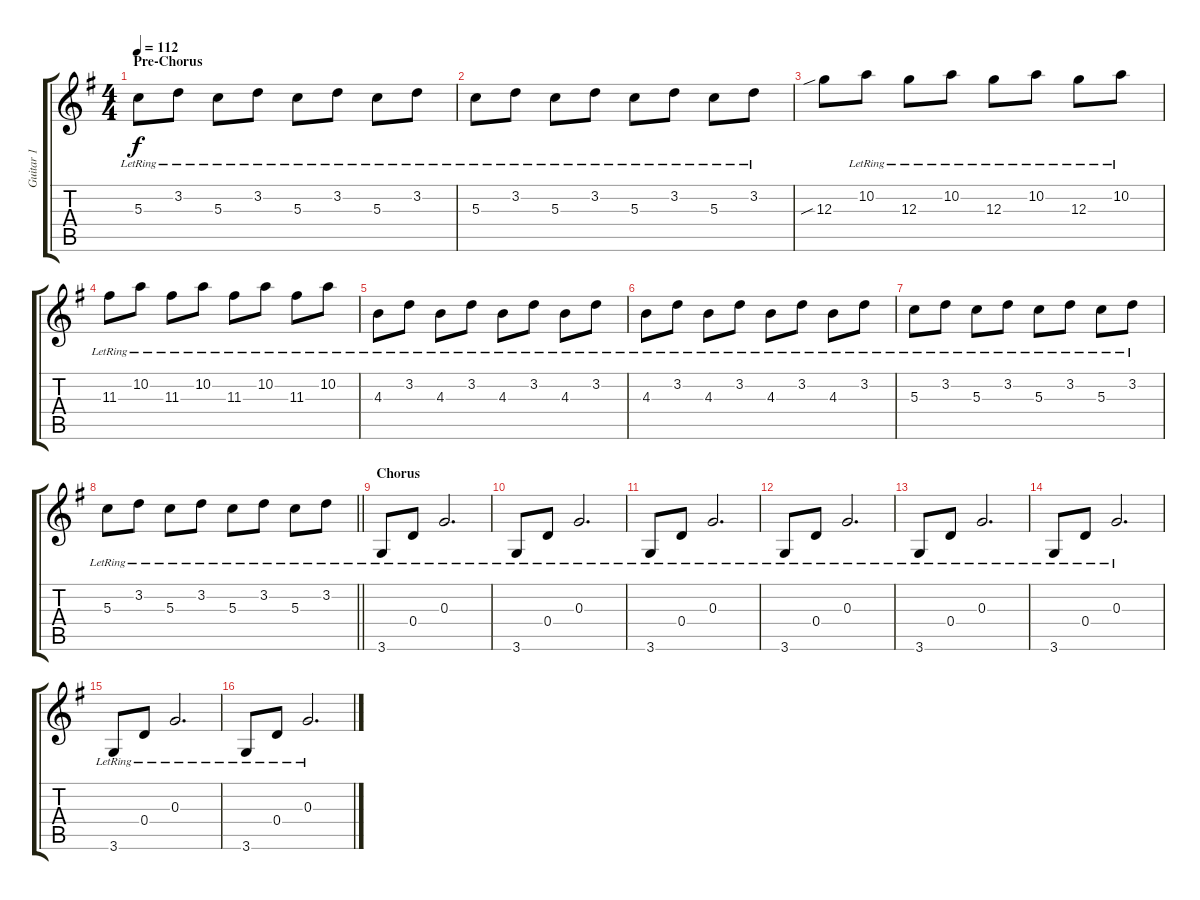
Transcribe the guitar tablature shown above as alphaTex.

\track ("Guitar 1" "Guitar 1") {instrument electricguitarclean}
\staff {score tabs}
\tuning (E4 B3 G3 D3 A2 E2) {hide}
\ts (4 4)
\section ("" "Pre-Chorus")
\tempo 112
\clef g2
\ks g
5.3{lr}.8{dy f} 3.2{lr}.8 5.3{lr}.8 3.2{lr}.8 5.3{lr}.8 3.2{lr}.8 5.3{lr}.8 3.2{lr}.8 |
5.3{lr}.8 3.2{lr}.8 5.3{lr}.8 3.2{lr}.8 5.3{lr}.8 3.2{lr}.8 5.3{lr}.8 3.2{lr}.8 |
12.3{sib}.8 10.2{lr}.8 12.3{lr}.8 10.2{lr}.8 12.3{lr}.8 10.2{lr}.8 12.3{lr}.8 10.2{lr}.8 |
11.3{lr}.8 10.2{lr}.8 11.3{lr}.8 10.2{lr}.8 11.3{lr}.8 10.2{lr}.8 11.3{lr}.8 10.2{lr}.8 |
4.3{lr}.8 3.2{lr}.8 4.3{lr}.8 3.2{lr}.8 4.3{lr}.8 3.2{lr}.8 4.3{lr}.8 3.2{lr}.8 |
4.3{lr}.8 3.2{lr}.8 4.3{lr}.8 3.2{lr}.8 4.3{lr}.8 3.2{lr}.8 4.3{lr}.8 3.2{lr}.8 |
5.3{lr}.8 3.2{lr}.8 5.3{lr}.8 3.2{lr}.8 5.3{lr}.8 3.2{lr}.8 5.3{lr}.8 3.2{lr}.8 |
\barLineRight lightlight
5.3{lr}.8 3.2{lr}.8 5.3{lr}.8 3.2{lr}.8 5.3{lr}.8 3.2{lr}.8 5.3{lr}.8 3.2{lr}.8 |
\section ("" "Chorus")
3.6{lr}.8 0.4{lr}.8 0.3{lr}.2{d} |
3.6{lr}.8 0.4{lr}.8 0.3{lr}.2{d} |
3.6{lr}.8 0.4{lr}.8 0.3{lr}.2{d} |
3.6{lr}.8 0.4{lr}.8 0.3{lr}.2{d} |
3.6{lr}.8 0.4{lr}.8 0.3{lr}.2{d} |
3.6{lr}.8 0.4{lr}.8 0.3{lr}.2{d} |
3.6{lr}.8 0.4{lr}.8 0.3{lr}.2{d} |
3.6{lr}.8 0.4{lr}.8 0.3{lr}.2{d}
